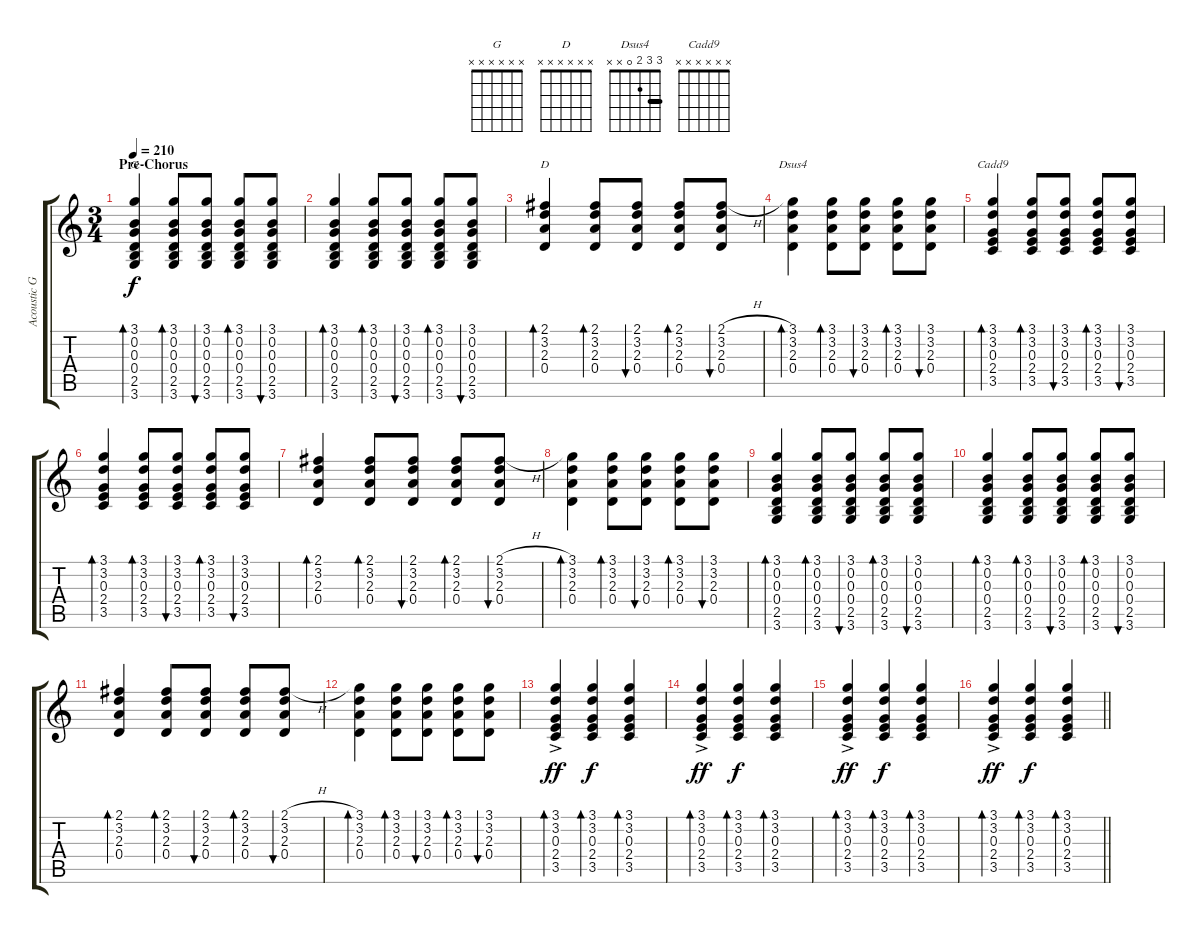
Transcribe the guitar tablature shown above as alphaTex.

\track ("Acoustic Guitar" "Acoustic G") {instrument acousticguitarsteel}
\staff {score tabs}
\tuning (E4 B3 G3 D3 A2 E2) {hide}
\chord ("G" x x x x x x)
\chord ("D" x x x x x x)
\chord ("Dsus4" 3 3 2 0 x x) {barre 3}
\chord ("Cadd9" x x x x x x)
\ts (3 4)
\section ("" "Pre-Chorus")
\tempo 210
\clef g2
\ks c
(3.1 0.2 0.3 0.4 2.5 3.6).4{bd 60 ch "G" dy f} (3.1 0.2 0.3 0.4 2.5 3.6).8{bd 60} (3.1 0.2 0.3 0.4 2.5 3.6).8{bu 60} (3.1 0.2 0.3 0.4 2.5 3.6).8{bd 60} (3.1 0.2 0.3 0.4 2.5 3.6).8{bu 60} |
(3.1 0.2 0.3 0.4 2.5 3.6).4{bd 60} (3.1 0.2 0.3 0.4 2.5 3.6).8{bd 60} (3.1 0.2 0.3 0.4 2.5 3.6).8{bu 60} (3.1 0.2 0.3 0.4 2.5 3.6).8{bd 60} (3.1 0.2 0.3 0.4 2.5 3.6).8{bu 60} |
(2.1 3.2 2.3 0.4).4{bd 60 ch "D"} (2.1 3.2 2.3 0.4).8{bd 60} (2.1 3.2 2.3 0.4).8{bu 60} (2.1 3.2 2.3 0.4).8{bd 60} (2.1{h} 3.2 2.3 0.4).8{bu 60} |
(3.1 3.2 2.3 0.4).4{bd 60 ch "Dsus4"} (3.1 3.2 2.3 0.4).8{bd 60} (3.1 3.2 2.3 0.4).8{bu 60} (3.1 3.2 2.3 0.4).8{bd 60} (3.1 3.2 2.3 0.4).8{bu 60} |
(3.1 3.2 0.3 2.4 3.5).4{bd 60 ch "Cadd9"} (3.1 3.2 0.3 2.4 3.5).8{bd 60} (3.1 3.2 0.3 2.4 3.5).8{bu 60} (3.1 3.2 0.3 2.4 3.5).8{bd 60} (3.1 3.2 0.3 2.4 3.5).8{bu 60} |
(3.1 3.2 0.3 2.4 3.5).4{bd 60} (3.1 3.2 0.3 2.4 3.5).8{bd 60} (3.1 3.2 0.3 2.4 3.5).8{bu 60} (3.1 3.2 0.3 2.4 3.5).8{bd 60} (3.1 3.2 0.3 2.4 3.5).8{bu 60} |
(2.1 3.2 2.3 0.4).4{bd 60} (2.1 3.2 2.3 0.4).8{bd 60} (2.1 3.2 2.3 0.4).8{bu 60} (2.1 3.2 2.3 0.4).8{bd 60} (2.1{h} 3.2 2.3 0.4).8{bu 60} |
(3.1 3.2 2.3 0.4).4{bd 60} (3.1 3.2 2.3 0.4).8{bd 60} (3.1 3.2 2.3 0.4).8{bu 60} (3.1 3.2 2.3 0.4).8{bd 60} (3.1 3.2 2.3 0.4).8{bu 60} |
(3.1 0.2 0.3 0.4 2.5 3.6).4{bd 60} (3.1 0.2 0.3 0.4 2.5 3.6).8{bd 60} (3.1 0.2 0.3 0.4 2.5 3.6).8{bu 60} (3.1 0.2 0.3 0.4 2.5 3.6).8{bd 60} (3.1 0.2 0.3 0.4 2.5 3.6).8{bu 60} |
(3.1 0.2 0.3 0.4 2.5 3.6).4{bd 60} (3.1 0.2 0.3 0.4 2.5 3.6).8{bd 60} (3.1 0.2 0.3 0.4 2.5 3.6).8{bu 60} (3.1 0.2 0.3 0.4 2.5 3.6).8{bd 60} (3.1 0.2 0.3 0.4 2.5 3.6).8{bu 60} |
(2.1 3.2 2.3 0.4).4{bd 60} (2.1 3.2 2.3 0.4).8{bd 60} (2.1 3.2 2.3 0.4).8{bu 60} (2.1 3.2 2.3 0.4).8{bd 60} (2.1{h} 3.2 2.3 0.4).8{bu 60} |
(3.1 3.2 2.3 0.4).4{bd 60} (3.1 3.2 2.3 0.4).8{bd 60} (3.1 3.2 2.3 0.4).8{bu 60} (3.1 3.2 2.3 0.4).8{bd 60} (3.1 3.2 2.3 0.4).8{bu 60} |
(3.1 3.2 0.3{ac} 2.4 3.5).4{bd 60 dy ff} (3.1 3.2 0.3 2.4 3.5).4{bd 60 dy f} (3.1 3.2 0.3 2.4 3.5).4{bd 60} |
(3.1 3.2 0.3{ac} 2.4 3.5).4{bd 60 dy ff} (3.1 3.2 0.3 2.4 3.5).4{bd 60 dy f} (3.1 3.2 0.3 2.4 3.5).4{bd 60} |
(3.1 3.2 0.3{ac} 2.4 3.5).4{bd 60 dy ff} (3.1 3.2 0.3 2.4 3.5).4{bd 60 dy f} (3.1 3.2 0.3 2.4 3.5).4{bd 60} |
\barLineRight lightlight
(3.1 3.2 0.3{ac} 2.4 3.5).4{bd 60 dy ff} (3.1 3.2 0.3 2.4 3.5).4{bd 60 dy f} (3.1 3.2 0.3 2.4 3.5).4{bd 60}
